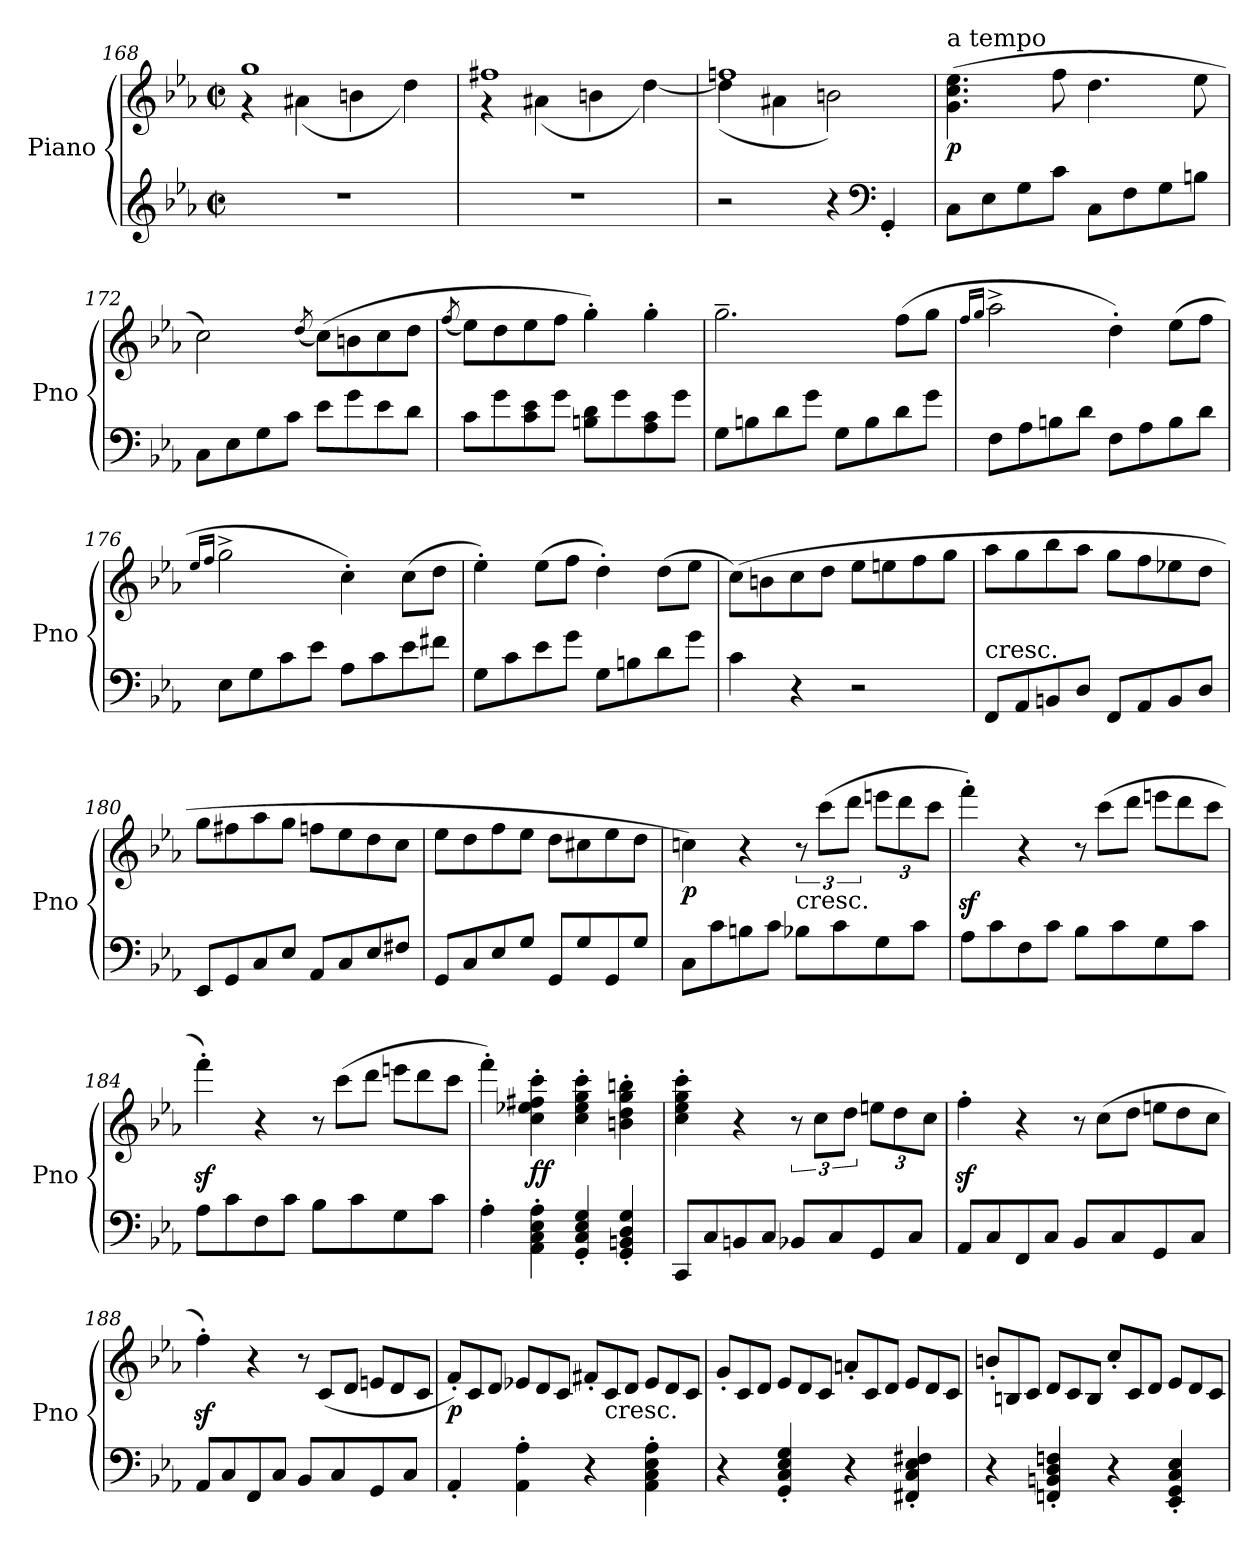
**kern	**kern	**dynam
*part1	*part1	*part1
*staff2	*staff1	*staff1/2
*I"Piano	*	*
*I'Pno	*	*
!!LO:PB:g=z
*clefG2	*clefG2	*
*k[b-e-a-]	*k[b-e-a-]	*
*E-:	*E-:	*
*M2/2	*M2/2	*
*met(c|)	*met(c|)	*
=168	=168	=168
*	*^	*
1r	1gg	4r	.
.	.	(4a#X\	.
.	.	4bn\	.
.	.	4dd\)	.
!!LO:PB:g=z	!!
=169	=169	=169	=169
1r	1ff#X	4r	.
.	.	(4a#X\	.
.	.	4bn\	.
.	.	[4dd\)	.
=170	=170	=170	=170
2r	1ffn	(4dd\]	.
.	.	4a#X\	.
4r	.	2bn\)	.
*clefF4	*	*	*
4GG'/	.	.	.
*	*v	*v	*
=171	=171	=171
!	!LO:TX:a:t=a tempo	!
!	!	!LO:DY:b
8C\L	(4.g\ 4.cc\ 4.ee-\	p
8E-\	.	.
8G\	.	.
8c\J	8ff\	.
8C\L	4.dd\	.
8F\	.	.
8G\	.	.
8Bn\J	8ee-\	.
=172	=172	=172
8C\L	2cc\)	.
8E-\	.	.
8G\	.	.
8c\J	.	.
.	(8qdd/	.
8e-\L	(8cc\L)	.
8g\	8bn\	.
8e-\	8cc\	.
8d\J	8dd\J	.
=173	=173	=173
.	(8qff/	.
8c\L	8ee-\L)	.
8g\	8dd\	.
8c\ 8e-\	8ee-\	.
8g\J	8ff\J	.
8Bn\ 8d\L	4gg'\)	.
8g\	.	.
8A-\ 8c\	4gg'\	.
8g\J	.	.
!!LO:LB:g=z
=174	=174	=174
8G\L	2.gg~\	.
8Bn\	.	.
8d\	.	.
8g\J	.	.
8G\L	.	.
8B\	.	.
8d\	(8ff\L	.
8g\J	8gg\J	.
=175	=175	=175
.	16qff/LL	.
.	16qgg/JJ	.
8F\L	2aa-^\	.
8A-\	.	.
8Bn\	.	.
8d\J	.	.
8F\L	4dd'\)	.
8A-\	.	.
8B\	(8ee-\L	.
8d\J	8ff\J	.
=176	=176	=176
.	16qee-/LL	.
.	16qff/JJ	.
8E-\L	2gg^\	.
8G\	.	.
8c\	.	.
8e-\J	.	.
8A-\L	4cc'\)	.
8c\	.	.
8e-\	(8cc\L	.
8f#X\J	8dd\J	.
=177	=177	=177
8G\L	4ee-'\)	.
8c\	.	.
8e-\	(8ee-\L	.
8g\J	8ff\J	.
8G\L	4dd'\)	.
8Bn\	.	.
8d\	(8dd\L	.
8g\J	8ee-\J	.
=178	=178	=178
4c\	(8cc\L)	.
.	8bn\	.
4r	8cc\	.
.	8dd\J	.
2r	8ee-\L	.
.	8een\	.
.	8ff\	.
.	8gg\J	.
!!LO:LB:g=z
=179	=179	=179
!LO:TX:a:t=cresc.	!	!
8FF/L	8aa-\L	.
8AA-/	8gg\	.
8BBn/	8bb-\	.
8D/J	8aa-\J	.
8FF/L	8gg\L	.
8AA-/	8ff\	.
8BB/	8ee-X\	.
8D/J	8dd\J	.
=180	=180	=180
8EE-/L	8gg\L	.
8GG/	8ff#X\	.
8C/	8aa-\	.
8E-/J	8gg\J	.
8AA-/L	8ffn\L	.
8C/	8ee-\	.
8E-/	8dd\	.
8F#X/J	8cc\J	.
=181	=181	=181
8GG/L	8ee-\L	.
8C/	8dd\	.
8E-/	8ff\	.
8G/J	8ee-\J	.
8GG/L	8dd\L	.
8G/	8cc#X\	.
8GG/	8ee-\	.
8G/J	8dd\J	.
=182	=182	=182
!	!	!LO:DY:b
8C\L	4ccn\)	p
8c\	.	.
8Bn\	4r	.
8c\J	.	.
!	!LO:TX:b:t=cresc.	!
8B-X\L	12r	.
.	(12ccc\L	.
8c\	.	.
.	12ddd\J	.
8G\	12eeen\L	.
.	12ddd\	.
8c\J	.	.
.	12ccc\J	.
=183	=183	=183
8A-\L	4fffz<'\)	.
8c\	.	.
8F\	4r	.
8c\J	.	.
*	*Xtuplet	*
8B-\L	12r	.
.	(12ccc\L	.
8c\	.	.
.	12ddd\J	.
8G\	12eeen\L	.
.	12ddd\	.
8c\J	.	.
.	12ccc\J	.
!!LO:PB:g=z
=184	=184	=184
8A-\L	4fffz<'\)	.
8c\	.	.
8F\	4r	.
8c\J	.	.
8B-\L	12r	.
.	(12ccc\L	.
8c\	.	.
.	12ddd\J	.
8G\	12eeen\L	.
.	12ddd\	.
8c\J	.	.
.	12ccc\J	.
=185	=185	=185
4A-'\	4fff'\)	.
!	!	!LO:DY:b
4AA-\' 4C\' 4E-\' 4A-\'	4cc\' 4ee-X\' 4ff#X\' 4ccc\'	ff
4GG/' 4C/' 4E-/' 4G/'	4cc\' 4ee-\' 4gg\' 4ccc\'	.
4GG/' 4BBn/' 4D/' 4G/'	4bn\' 4dd\' 4gg\' 4bbn\'	.
=186	=186	=186
8CC/L	4cc\' 4ee-\' 4gg\' 4ccc\'	.
8C/	.	.
8BBn/	4r	.
8C/J	.	.
*	*tuplet	*
8BB-X/L	12r	.
.	12cc\L	.
8C/	.	.
.	12dd\J	.
8GG/	12een\L	.
.	12dd\	.
8C/J	.	.
.	12cc\J	.
=187	=187	=187
8AA-/L	4ffz<'\	.
8C/	.	.
8FF/	4r	.
8C/J	.	.
*	*Xtuplet	*
8BB-/L	12r	.
.	(12cc\L	.
8C/	.	.
.	12dd\J	.
8GG/	12een\L	.
.	12dd\	.
8C/J	.	.
.	12cc\J	.
=188	=188	=188
8AA-/L	4ffz<'\)	.
8C/	.	.
8FF/	4r	.
8C/J	.	.
8BB-/L	12r	.
.	(12c/L	.
8C/	.	.
.	12d/J	.
8GG/	12en/L	.
.	12d/	.
8C/J	.	.
.	12c/J	.
!!LO:LB:g=z
=189	=189	=189
!	!	!LO:DY:b
4AA-'/	12f'/L)	p
.	12c/	.
.	12d/J	.
4AA-\' 4A-\'	12e-X/L	.
.	12d/	.
.	12c/J	.
4r	12f#X'/L	.
!	!LO:TX:b:t=cresc.	!
.	12c/	.
.	12d/J	.
4AA-\' 4C\' 4E-\' 4A-\'	12e-/L	.
.	12d/	.
.	12c/J	.
=190	=190	=190
4r	12g'/L	.
.	12c/	.
.	12d/J	.
4GG/' 4C/' 4E-/' 4G/'	12e-/L	.
.	12d/	.
.	12c/J	.
4r	12an'/L	.
.	12c/	.
.	12d/J	.
4FF#X/' 4C/' 4E-/' 4F#X/'	12e-/L	.
.	12d/	.
.	12c/J	.
=191	=191	=191
4r	12bn'/L	.
.	12Bn/	.
.	12c/J	.
4FFn/' 4BBn/' 4D/' 4Fn/'	12d/L	.
.	12c/	.
.	12B/J	.
4r	12cc'/L	.
.	12c/	.
.	12d/J	.
4EE-/' 4GG/' 4C/' 4E-/'	12e-/L	.
.	12d/	.
.	12c/J	.
=	=	=
*-	*-	*-
